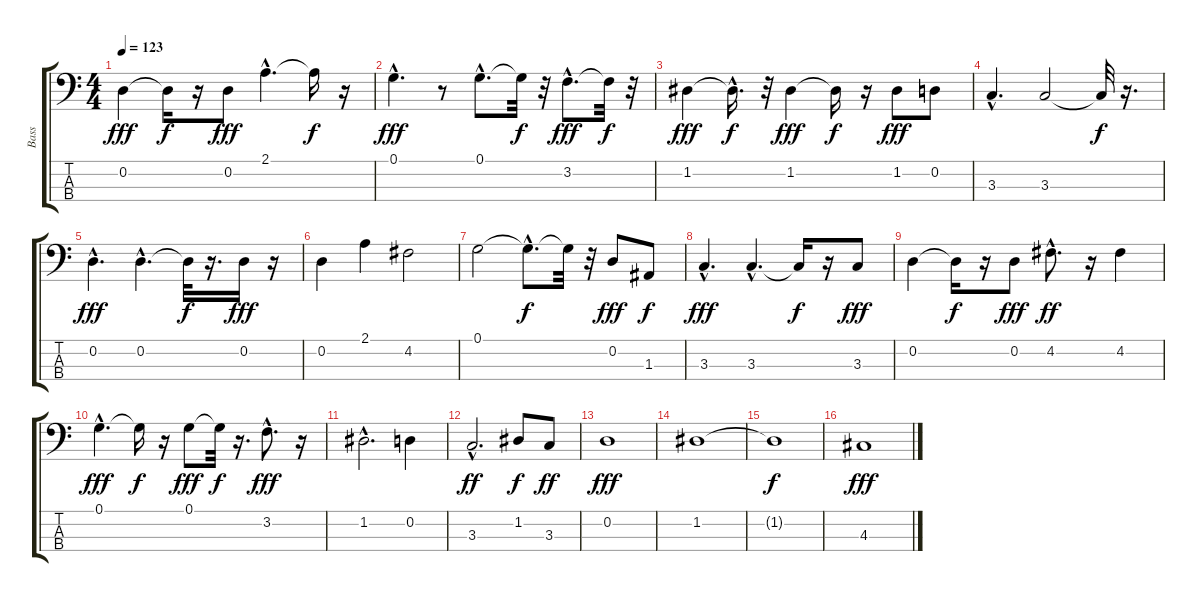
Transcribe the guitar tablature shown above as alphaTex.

\track ("Bass" "Bass") {instrument fretlessbass}
\staff {score tabs}
\tuning (G2 D2 A1 E1) {hide}
\ts (4 4)
\tempo 123
\clef f4
\ks c
0.2.4{dy fff} 0.2{t}.16{dy f} r.16 0.2.8{dy fff} 2.1{hac}.4{d} 2.1{t}.16{dy f} r.16 |
0.1{hac}.4{d dy fff} r.8 0.1{hac}.8{d} 0.1{t}.32{dy f} r.32 3.2{hac}.8{d dy fff} 3.2{t}.32{dy f} r.32 |
1.2.4{dy fff} 1.2{hac t}.16{d dy f} r.32 1.2.4{dy fff} 1.2{t}.16{dy f} r.16 1.2.8{dy fff} 0.2.8 |
3.3{hac}.4{d} 3.3.2 3.3{t}.32{dy f} r.16{d} |
0.2{hac}.4{d dy fff} 0.2{hac}.4{d} 0.2{t}.32{dy f} r.16{d} 0.2.16{dy fff} r.16 |
0.2.4 2.1.4 4.2.2 |
0.1.2 0.1{hac t}.8{d dy f} 0.1{t}.32 r.32 0.2.8{dy fff} 1.3.8{dy f} |
3.3{hac}.4{d dy fff} 3.3{hac}.4{d} 3.3{t}.16{dy f} r.16 3.3.8{dy fff} |
0.2.4 0.2{t}.16{dy f} r.16 0.2.8{dy fff} 4.2{hac}.8{d dy ff} r.16 4.2.4 |
0.1{hac}.4{d dy fff} 0.1{t}.16{dy f} r.16 0.1.8{dy fff} 0.1{t}.32{dy f} r.16{d} 3.2{hac}.8{d dy fff} r.16 |
1.2{hac}.2{d} 0.2.4 |
3.3{hac}.2{d dy ff} 1.2.8{dy f} 3.3.8{dy ff} |
0.2.1{dy fff} |
1.2.1 |
1.2{t}.1{dy f} |
4.3.1{dy fff}
